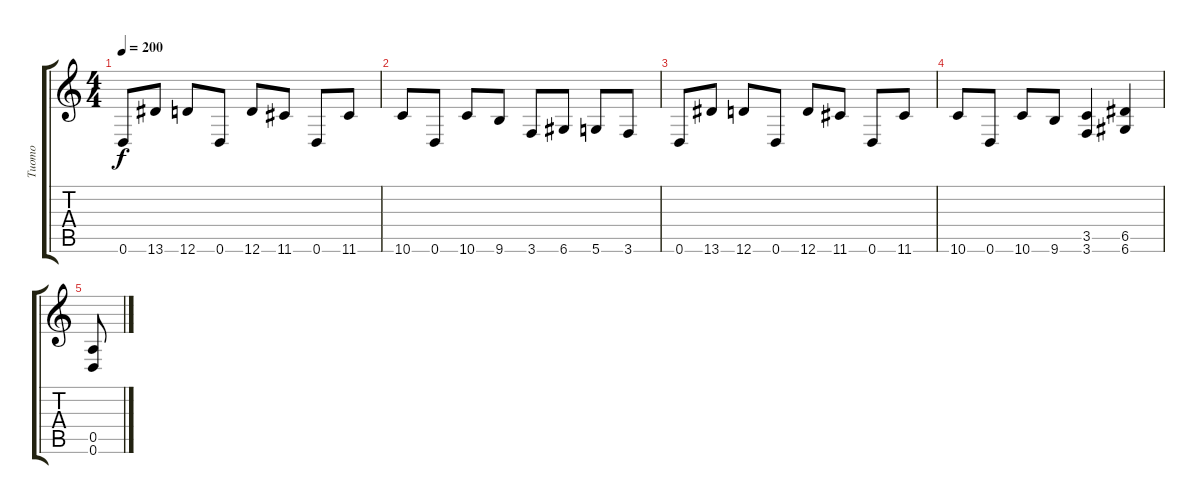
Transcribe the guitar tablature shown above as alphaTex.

\track ("Tuomo" "Tuomo") {instrument distortionguitar}
\staff {score tabs}
\tuning (E4 B3 G3 D3 A2 D2) {hide}
\ts (4 4)
\tempo 200
\clef g2
\ks c
0.6.8{dy f} 13.6.8 12.6.8 0.6.8 12.6.8 11.6.8 0.6.8 11.6.8 |
10.6.8 0.6.8 10.6.8 9.6.8 3.6.8 6.6.8 5.6.8 3.6.8 |
0.6.8 13.6.8 12.6.8 0.6.8 12.6.8 11.6.8 0.6.8 11.6.8 |
10.6.8 0.6.8 10.6.8 9.6.8 (3.5 3.6).4 (6.5 6.6).4 |
(0.5 0.6).8
